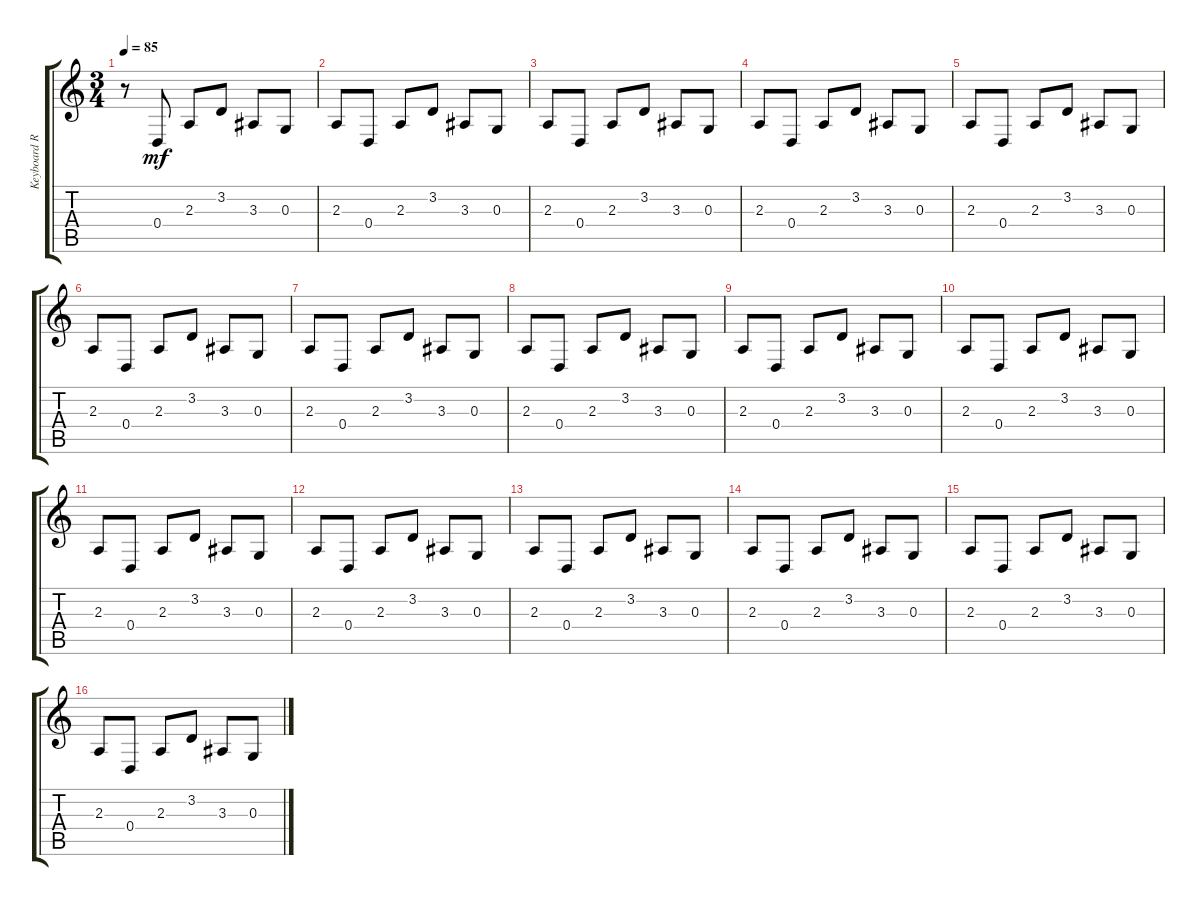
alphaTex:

\track ("Keyboard Rythm (Delay)" "Keyboard R") {instrument stringensemble1}
\staff {score tabs}
\tuning (E4 B3 G3 D3 A2 E2) {hide}
\ts (3 4)
\tempo 85
\clef g2
\ks c
r.8{dy mf} 0.4.8 2.3.8 3.2.8 3.3.8 0.3.8 |
2.3.8 0.4.8 2.3.8 3.2.8 3.3.8 0.3.8 |
2.3.8 0.4.8 2.3.8 3.2.8 3.3.8 0.3.8 |
2.3.8 0.4.8 2.3.8 3.2.8 3.3.8 0.3.8 |
2.3.8 0.4.8 2.3.8 3.2.8 3.3.8 0.3.8 |
2.3.8 0.4.8 2.3.8 3.2.8 3.3.8 0.3.8 |
2.3.8 0.4.8 2.3.8 3.2.8 3.3.8 0.3.8 |
2.3.8 0.4.8 2.3.8 3.2.8 3.3.8 0.3.8 |
2.3.8 0.4.8 2.3.8 3.2.8 3.3.8 0.3.8 |
2.3.8 0.4.8 2.3.8 3.2.8 3.3.8 0.3.8 |
2.3.8 0.4.8 2.3.8 3.2.8 3.3.8 0.3.8 |
2.3.8 0.4.8 2.3.8 3.2.8 3.3.8 0.3.8 |
2.3.8 0.4.8 2.3.8 3.2.8 3.3.8 0.3.8 |
2.3.8 0.4.8 2.3.8 3.2.8 3.3.8 0.3.8 |
2.3.8 0.4.8 2.3.8 3.2.8 3.3.8 0.3.8 |
2.3.8 0.4.8 2.3.8 3.2.8 3.3.8 0.3.8
